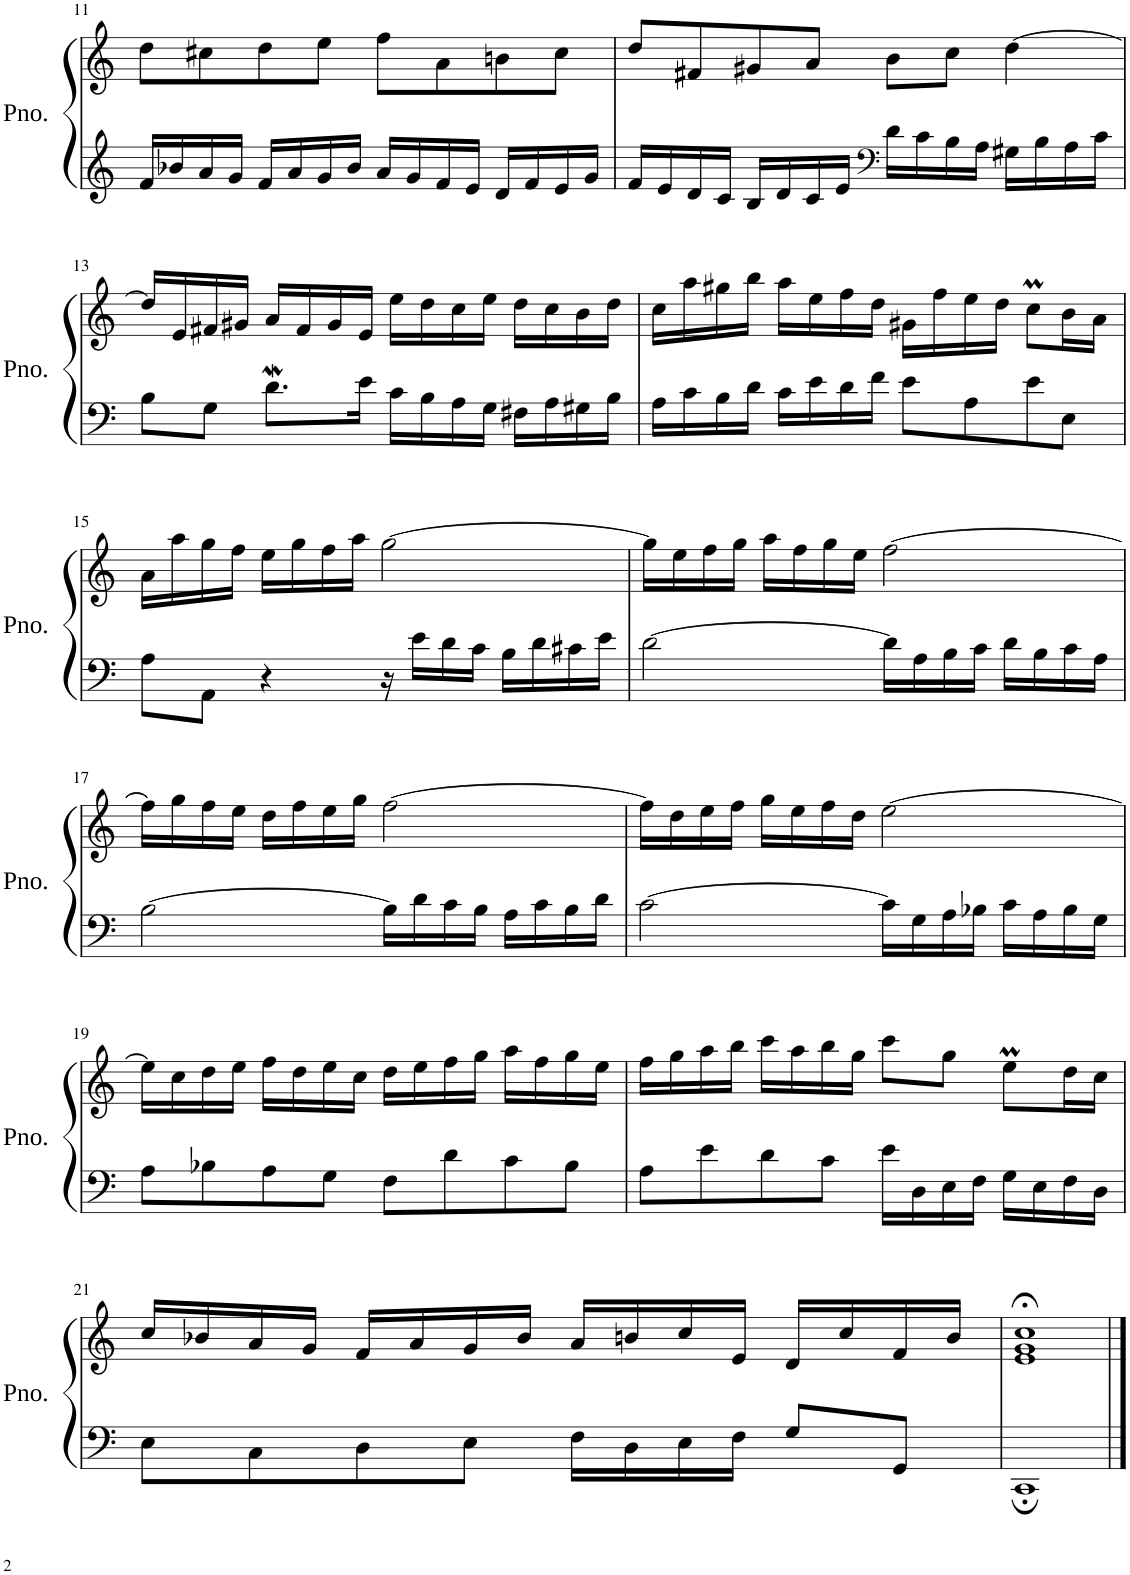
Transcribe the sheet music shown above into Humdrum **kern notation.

**kern	**kern
*part1	*part1
*staff2	*staff1
*I"Piano	*
*I'Pno.	*
!!LO:PB:g=z
*clefG2	*clefG2
*k[]	*k[]
*M4/4	*M4/4
=11	=11
16f/LL	8dd\L
16b-X/	.
16a/	8cc#X\
16g/JJ	.
16f/LL	8dd\
16a/	.
16g/	8ee\J
16b-/JJ	.
16a/LL	8ff\L
16g/	.
16f/	8a\
16e/JJ	.
16d/LL	8bn\
16f/	.
16e/	8cc#\J
16g/JJ	.
=12	=12
16f/LL	8dd/L
16e/	.
16d/	8f#X/
16c/JJ	.
16B/LL	8g#X/
16d/	.
16c/	8a/J
16e/JJ	.
*clefF4	*
16d\LL	8b\L
16c\	.
16B\	8cc\J
16A\JJ	.
16G#X\LL	[4dd\
16B\	.
16A\	.
16c\JJ	.
!!LO:LB:g=z
=13	=13
8B\L	16dd/LL]
.	16e/
8G\J	16f#X/
.	16g#X/JJ
8.dW\L	16a/LL
.	16f#/
.	16g#/
16e\Jk	16e/JJ
16c\LL	16ee\LL
16B\	16dd\
16A\	16cc\
16G\JJ	16ee\JJ
16F#X\LL	16dd\LL
16A\	16cc\
16G#X\	16b\
16B\JJ	16dd\JJ
=14	=14
16A\LL	16cc\LL
16c\	16aa\
16B\	16gg#X\
16d\JJ	16bb\JJ
16c\LL	16aa\LL
16e\	16ee\
16d\	16ff\
16f\JJ	16dd\JJ
8e\L	16g#X\LL
.	16ff\
8A\	16ee\
.	16dd\JJ
8e\	8ccM\L
8E\J	16b\L
.	16a\JJ
!!LO:LB:g=z
=15	=15
8A\L	16a\LL
.	16aa\
8AA\J	16gg\
.	16ff\JJ
4r	16ee\LL
.	16gg\
.	16ff\
.	16aa\JJ
16r	[2gg\
16e\LL	.
16d\	.
16c\JJ	.
16B\LL	.
16d\	.
16c#X\	.
16e\JJ	.
=16	=16
[2d\	16gg\LL]
.	16ee\
.	16ff\
.	16gg\JJ
.	16aa\LL
.	16ff\
.	16gg\
.	16ee\JJ
16d\LL]	[2ff\
16A\	.
16B\	.
16c\JJ	.
16d\LL	.
16B\	.
16c\	.
16A\JJ	.
!!LO:LB:g=z
=17	=17
[2B\	16ff\LL]
.	16gg\
.	16ff\
.	16ee\JJ
.	16dd\LL
.	16ff\
.	16ee\
.	16gg\JJ
16B\LL]	[2ff\
16d\	.
16c\	.
16B\JJ	.
16A\LL	.
16c\	.
16B\	.
16d\JJ	.
=18	=18
[2c\	16ff\LL]
.	16dd\
.	16ee\
.	16ff\JJ
.	16gg\LL
.	16ee\
.	16ff\
.	16dd\JJ
16c\LL]	[2ee\
16G\	.
16A\	.
16B-X\JJ	.
16c\LL	.
16A\	.
16B-\	.
16G\JJ	.
!!LO:LB:g=z
=19	=19
8A\L	16ee\LL]
.	16cc\
8B-X\	16dd\
.	16ee\JJ
8A\	16ff\LL
.	16dd\
8G\J	16ee\
.	16cc\JJ
8F\L	16dd\LL
.	16ee\
8d\	16ff\
.	16gg\JJ
8c\	16aa\LL
.	16ff\
8B-\J	16gg\
.	16ee\JJ
=20	=20
8A\L	16ff\LL
.	16gg\
8e\	16aa\
.	16bb\JJ
8d\	16ccc\LL
.	16aa\
8c\J	16bb\
.	16gg\JJ
16e\LL	8ccc\L
16D\	.
16E\	8gg\J
16F\JJ	.
16G\LL	8eem\L
16E\	.
16F\	16dd\L
16D\JJ	16cc\JJ
!!LO:LB:g=z
=21	=21
8E\L	16cc/LL
.	16b-X/
8C\	16a/
.	16g/JJ
8D\	16f/LL
.	16a/
8E\J	16g/
.	16b-/JJ
16F\LL	16a/LL
16D\	16bn/
16E\	16cc/
16F\JJ	16e/JJ
8G/L	16d/LL
.	16cc/
8GG/J	16f/
.	16b/JJ
=22	=22
1CC;	1e;< 1g;< 1cc;<
==	==
*-	*-
